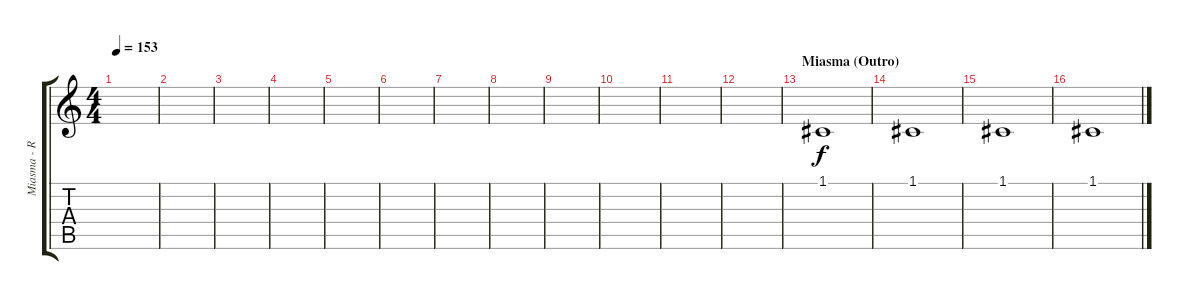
\track ("Miasma - Reverse Cymbal (Reverse Cymbal)" "Miasma - R") {instrument viola}
\staff {score tabs}
\tuning (C4 G3 Eb3 Bb2 F2 C2) {hide}
\ts (4 4)
\tempo 153
\clef g2
\ks c
|
|
|
|
|
|
|
|
|
|
|
|
\section ("" "Miasma (Outro)")
1.1.1 |
1.1.1 |
1.1.1 |
1.1.1
